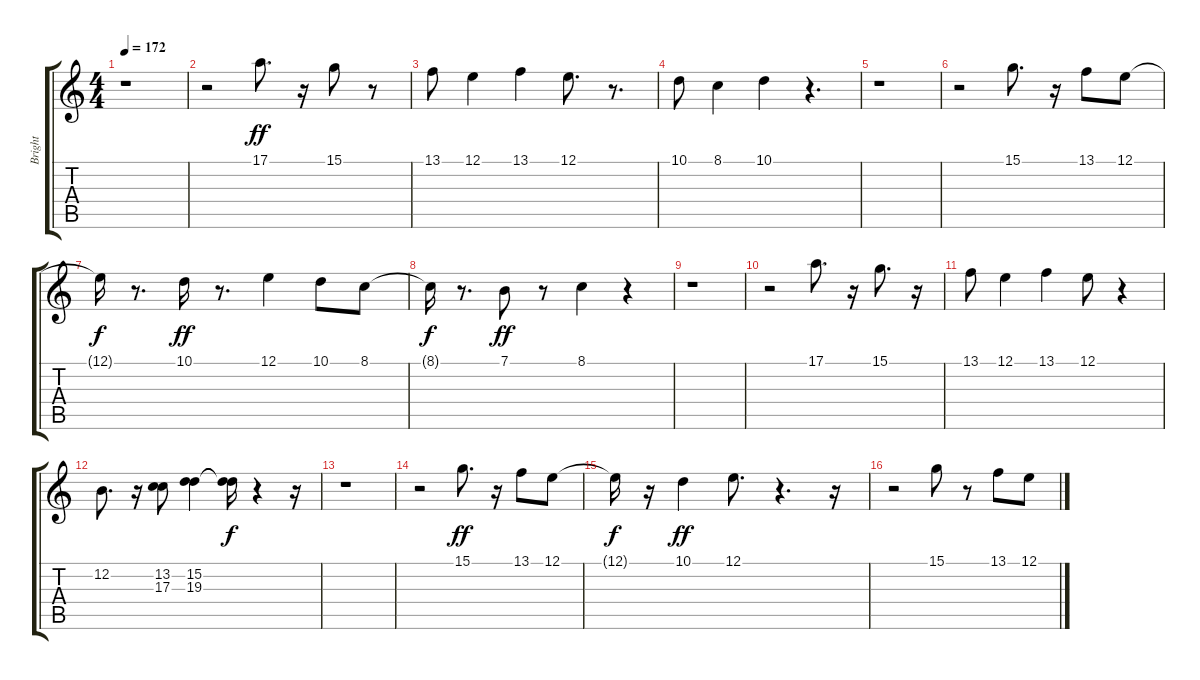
\track ("Bright" "Bright") {instrument fx5brightness}
\staff {score tabs}
\tuning (E4 B3 G3 D3 A2 E2) {hide}
\ts (4 4)
\tempo 172
\clef g2
\ks c
r.1{dy ff} |
r.2 17.1.8{d balance 8} r.16 15.1.8 r.8 |
13.1.8 12.1.4 13.1.4 12.1.8{d} r.8{d} |
10.1.8 8.1.4 10.1.4 r.4{d} |
r.1 |
r.2 15.1.8{d} r.16 13.1.8 12.1.8 |
12.1{t}.16{dy f} r.8{d} 10.1.16{dy ff} r.8{d} 12.1.4 10.1.8 8.1.8 |
8.1{t}.16{dy f} r.8{d} 7.1.8{dy ff} r.8 8.1.4 r.4 |
r.1 |
r.2 17.1.8{d} r.16 15.1.8{d} r.16 |
13.1.8 12.1.4 13.1.4 12.1.8 r.4 |
12.2.8{d} r.16 (13.2 17.3).8 (15.2 19.3).4 (15.2{t} 19.3{t}).16{dy f} r.4 r.16 |
r.1 |
r.2 15.1.8{d dy ff} r.16 13.1.8 12.1.8 |
12.1{t}.16{dy f} r.16 10.1.4{dy ff} 12.1.8{d} r.4{d} r.16 |
r.2 15.1.8 r.8 13.1.8 12.1.8
